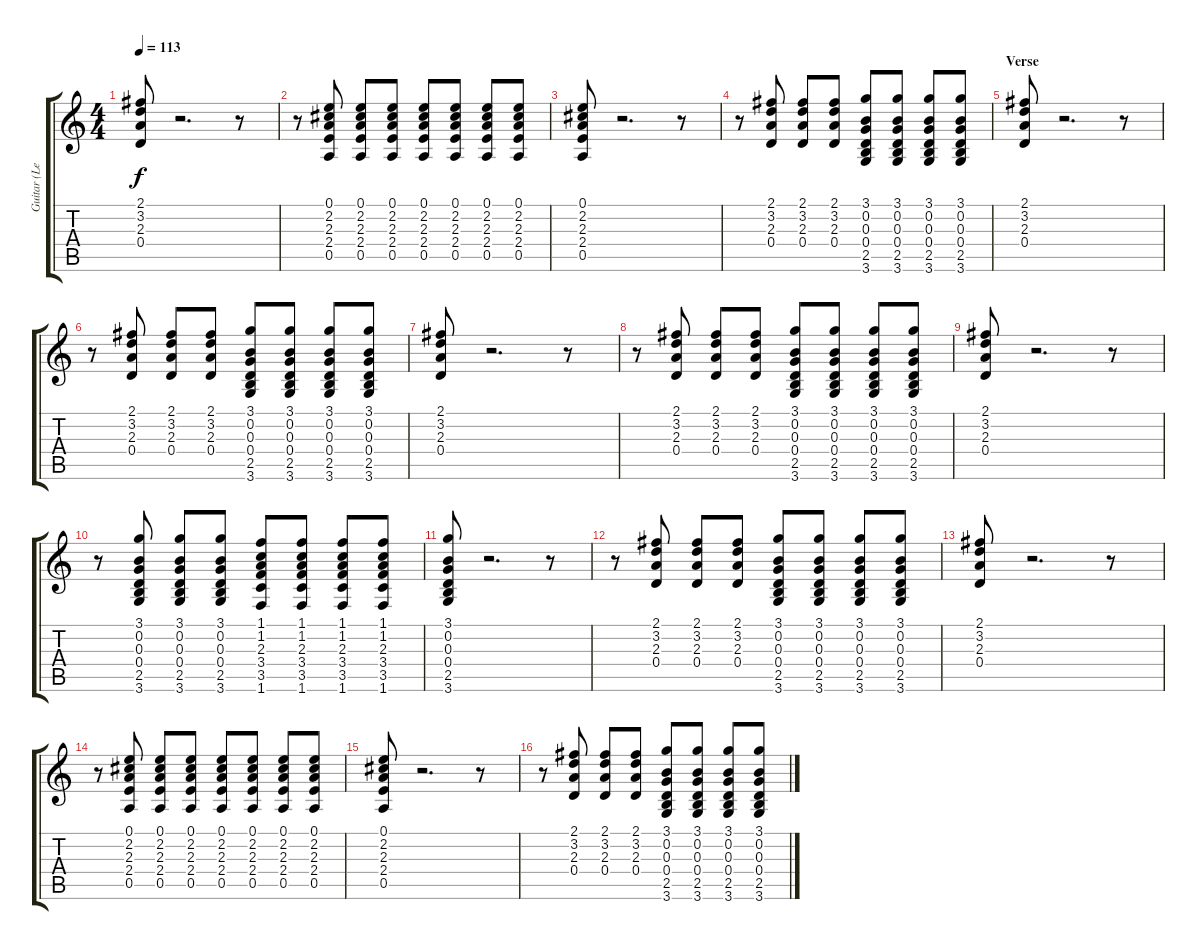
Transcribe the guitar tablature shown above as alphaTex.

\track ("Guitar (Left)" "Guitar (Le") {instrument electricguitarclean}
\staff {score tabs}
\tuning (E4 B3 G3 D3 A2 E2) {hide}
\ts (4 4)
\tempo 113
\clef g2
\ks c
(2.1 3.2 2.3 0.4).8{dy f} r.2{d} r.8 |
r.8 (0.1 2.2 2.3 2.4 0.5).8 (0.1 2.2 2.3 2.4 0.5).8 (0.1 2.2 2.3 2.4 0.5).8 (0.1 2.2 2.3 2.4 0.5).8 (0.1 2.2 2.3 2.4 0.5).8 (0.1 2.2 2.3 2.4 0.5).8 (0.1 2.2 2.3 2.4 0.5).8 |
(0.1 2.2 2.3 2.4 0.5).8 r.2{d} r.8 |
r.8 (2.1 3.2 2.3 0.4).8 (2.1 3.2 2.3 0.4).8 (2.1 3.2 2.3 0.4).8 (3.1 0.2 0.3 0.4 2.5 3.6).8 (3.1 0.2 0.3 0.4 2.5 3.6).8 (3.1 0.2 0.3 0.4 2.5 3.6).8 (3.1 0.2 0.3 0.4 2.5 3.6).8 |
\section ("" "Verse")
(2.1 3.2 2.3 0.4).8 r.2{d} r.8 |
r.8 (2.1 3.2 2.3 0.4).8 (2.1 3.2 2.3 0.4).8 (2.1 3.2 2.3 0.4).8 (3.1 0.2 0.3 0.4 2.5 3.6).8 (3.1 0.2 0.3 0.4 2.5 3.6).8 (3.1 0.2 0.3 0.4 2.5 3.6).8 (3.1 0.2 0.3 0.4 2.5 3.6).8 |
(2.1 3.2 2.3 0.4).8 r.2{d} r.8 |
r.8 (2.1 3.2 2.3 0.4).8 (2.1 3.2 2.3 0.4).8 (2.1 3.2 2.3 0.4).8 (3.1 0.2 0.3 0.4 2.5 3.6).8 (3.1 0.2 0.3 0.4 2.5 3.6).8 (3.1 0.2 0.3 0.4 2.5 3.6).8 (3.1 0.2 0.3 0.4 2.5 3.6).8 |
(2.1 3.2 2.3 0.4).8 r.2{d} r.8 |
r.8 (3.1 0.2 0.3 0.4 2.5 3.6).8 (3.1 0.2 0.3 0.4 2.5 3.6).8 (3.1 0.2 0.3 0.4 2.5 3.6).8 (1.1 1.2 2.3 3.4 3.5 1.6).8 (1.1 1.2 2.3 3.4 3.5 1.6).8 (1.1 1.2 2.3 3.4 3.5 1.6).8 (1.1 1.2 2.3 3.4 3.5 1.6).8 |
(3.1 0.2 0.3 0.4 2.5 3.6).8 r.2{d} r.8 |
r.8 (2.1 3.2 2.3 0.4).8 (2.1 3.2 2.3 0.4).8 (2.1 3.2 2.3 0.4).8 (3.1 0.2 0.3 0.4 2.5 3.6).8 (3.1 0.2 0.3 0.4 2.5 3.6).8 (3.1 0.2 0.3 0.4 2.5 3.6).8 (3.1 0.2 0.3 0.4 2.5 3.6).8 |
(2.1 3.2 2.3 0.4).8 r.2{d} r.8 |
r.8 (0.1 2.2 2.3 2.4 0.5).8 (0.1 2.2 2.3 2.4 0.5).8 (0.1 2.2 2.3 2.4 0.5).8 (0.1 2.2 2.3 2.4 0.5).8 (0.1 2.2 2.3 2.4 0.5).8 (0.1 2.2 2.3 2.4 0.5).8 (0.1 2.2 2.3 2.4 0.5).8 |
(0.1 2.2 2.3 2.4 0.5).8 r.2{d} r.8 |
r.8 (2.1 3.2 2.3 0.4).8 (2.1 3.2 2.3 0.4).8 (2.1 3.2 2.3 0.4).8 (3.1 0.2 0.3 0.4 2.5 3.6).8 (3.1 0.2 0.3 0.4 2.5 3.6).8 (3.1 0.2 0.3 0.4 2.5 3.6).8 (3.1 0.2 0.3 0.4 2.5 3.6).8
